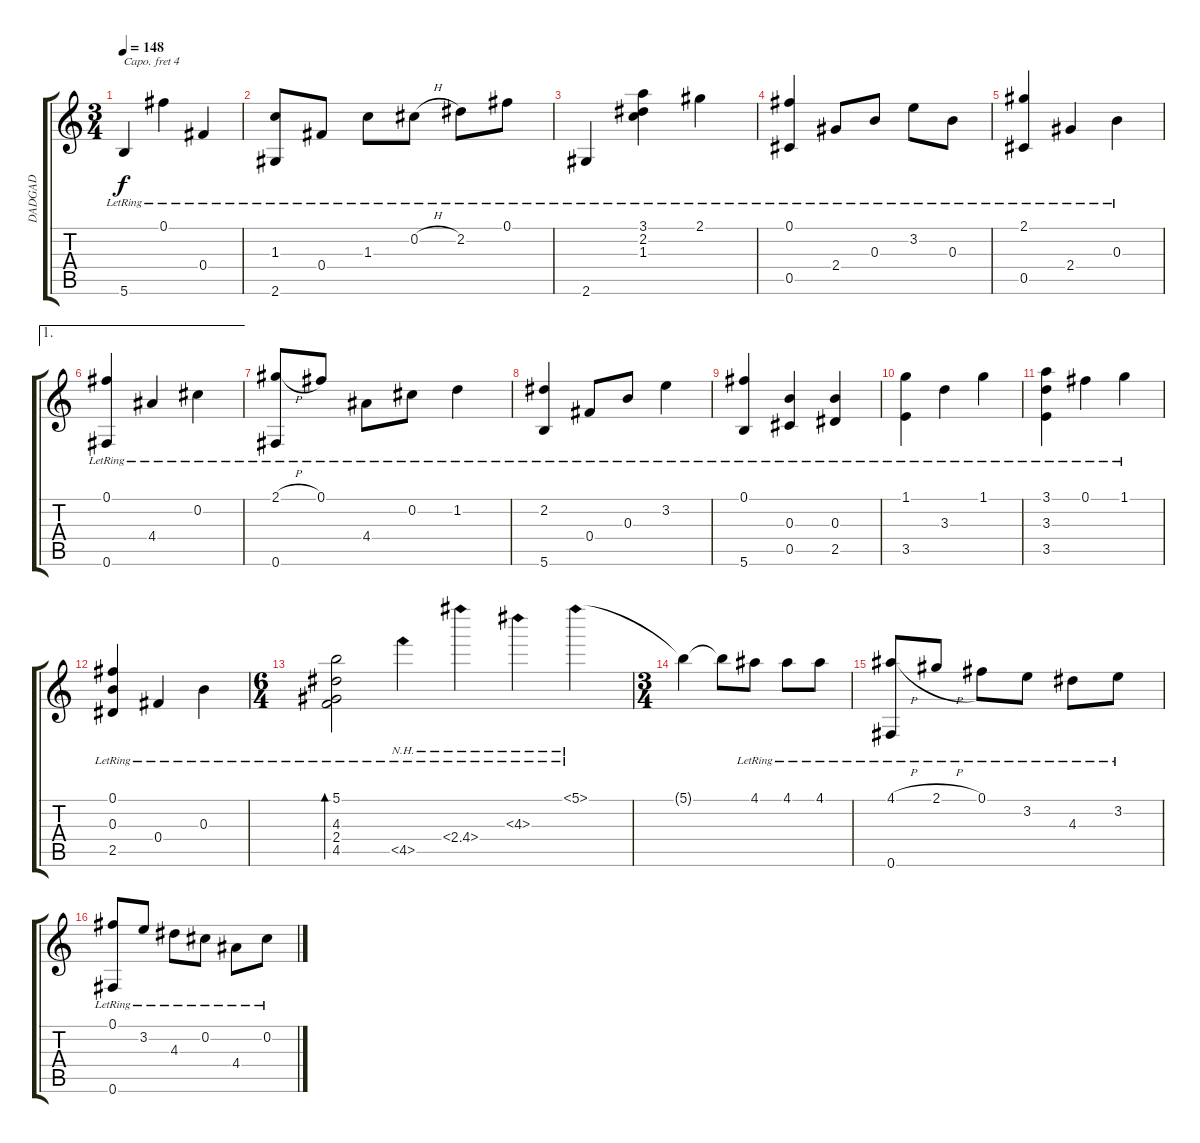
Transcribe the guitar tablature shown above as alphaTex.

\track ("DADGAD" "DADGAD") {instrument acousticguitarsteel}
\staff {score tabs}
\capo 4
\tuning (D4 A3 G3 D3 A2 D2) {hide}
\ts (3 4)
\tempo 148
\clef g2
\ks c
5.6{lr}.4{dy f} 0.1{lr}.4 0.4{lr}.4 |
(1.3{lr} 2.6{lr}).8 0.4{lr}.8 1.3{lr}.8 0.2{h lr}.8 2.2{lr}.8 0.1{lr}.8 |
2.6{lr}.4 (3.1{lr} 2.2{lr} 1.3{lr}).4 2.1{lr}.4 |
(0.1{lr} 0.5{lr}).4 2.4{lr}.8 0.3{lr}.8 3.2{lr}.8 0.3{lr}.8 |
(2.1{lr} 0.5{lr}).4 2.4{lr}.4 0.3{lr}.4 |
\ae 1
(0.1{lr} 0.6{lr}).4 4.4{lr}.4 0.2{lr}.4 |
(2.1{h lr} 0.6{lr}).8 0.1{lr}.8 4.4{lr}.8 0.2{lr}.8 1.2{lr}.4 |
(2.2{lr} 5.6{lr}).4 0.4{lr}.8 0.3{lr}.8 3.2{lr}.4 |
(0.1{lr} 5.6{lr}).4 (0.3{lr} 0.5{lr}).4 (0.3{lr} 2.5{lr}).4 |
(1.1{lr} 3.5{lr}).4 3.3{lr}.4 1.1{lr}.4 |
(3.1{lr} 3.3{lr} 3.5{lr}).4 0.1{lr}.4 1.1{lr}.4 |
(0.1{lr} 0.3{lr} 2.5{lr}).4 0.4{lr}.4 0.3{lr}.4 |
\ts (6 4)
(5.1{lr} 4.3{lr} 2.4{lr} 4.5{lr}).2{bd 480} 4.5{nh lr}.4 2.4{nh lr}.4 4.3{nh lr}.4 5.1{nh lr}.4 |
\ts (3 4)
5.1{t}.4 5.1{t}.8 4.1{lr}.8 4.1{lr}.8 4.1{lr}.8 |
(4.1{h lr} 0.6{lr}).8 2.1{h lr}.8 0.1{lr}.8 3.2{lr}.8 4.3{lr}.8 3.2{lr}.8 |
(0.1{lr} 0.6{lr}).8 3.2{lr}.8 4.3{lr}.8 0.2{lr}.8 4.4{lr}.8 0.2{lr}.8
